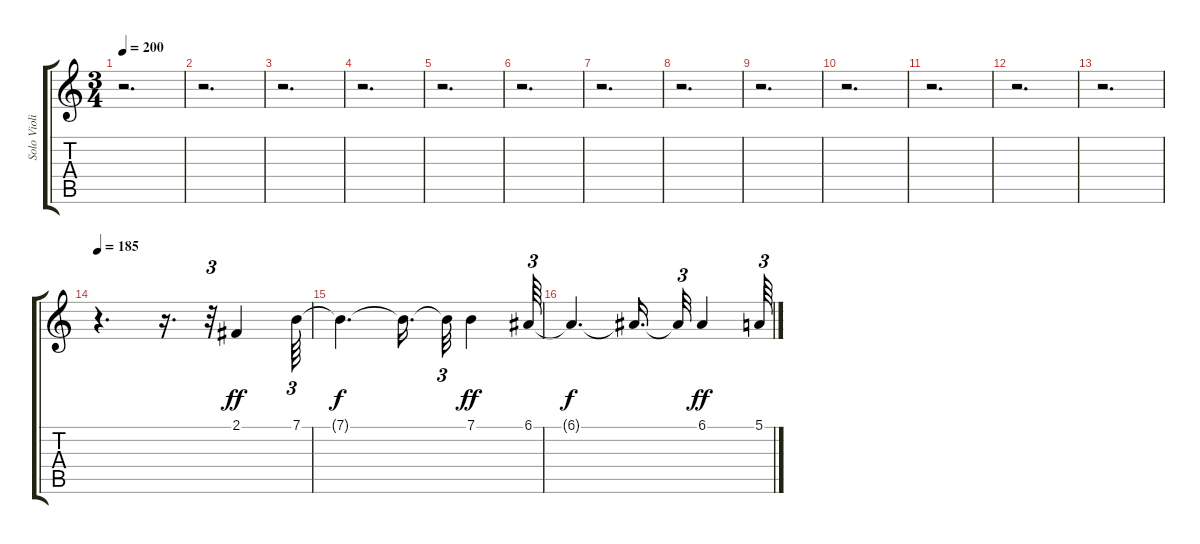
\track ("Solo Violin." "Solo Violi") {instrument violin}
\staff {score tabs}
\tuning (E4 B3 G3 D3 A2 E2) {hide}
\ts (3 4)
\tempo 200
\clef g2
\ks c
r.2{d dy f} |
r.2{d} |
r.2{d} |
r.2{d} |
r.2{d} |
r.2{d} |
r.2{d} |
r.2{d} |
r.2{d} |
r.2{d} |
r.2{d} |
r.2{d} |
r.2{d} |
\tempo 185
r.4{d} r.16{d} r.32{tu (3 2)} 2.1.4{dy ff} 7.1.64{tu (3 2)} |
7.1{t}.4{d dy f} 7.1{t}.16{d} 7.1{t}.32{tu (3 2)} 7.1.4{dy ff} 6.1.64{tu (3 2)} |
6.1{t}.4{d dy f} 6.1{t}.16{d} 6.1{t}.32{tu (3 2)} 6.1.4{dy ff} 5.1.64{tu (3 2)}
